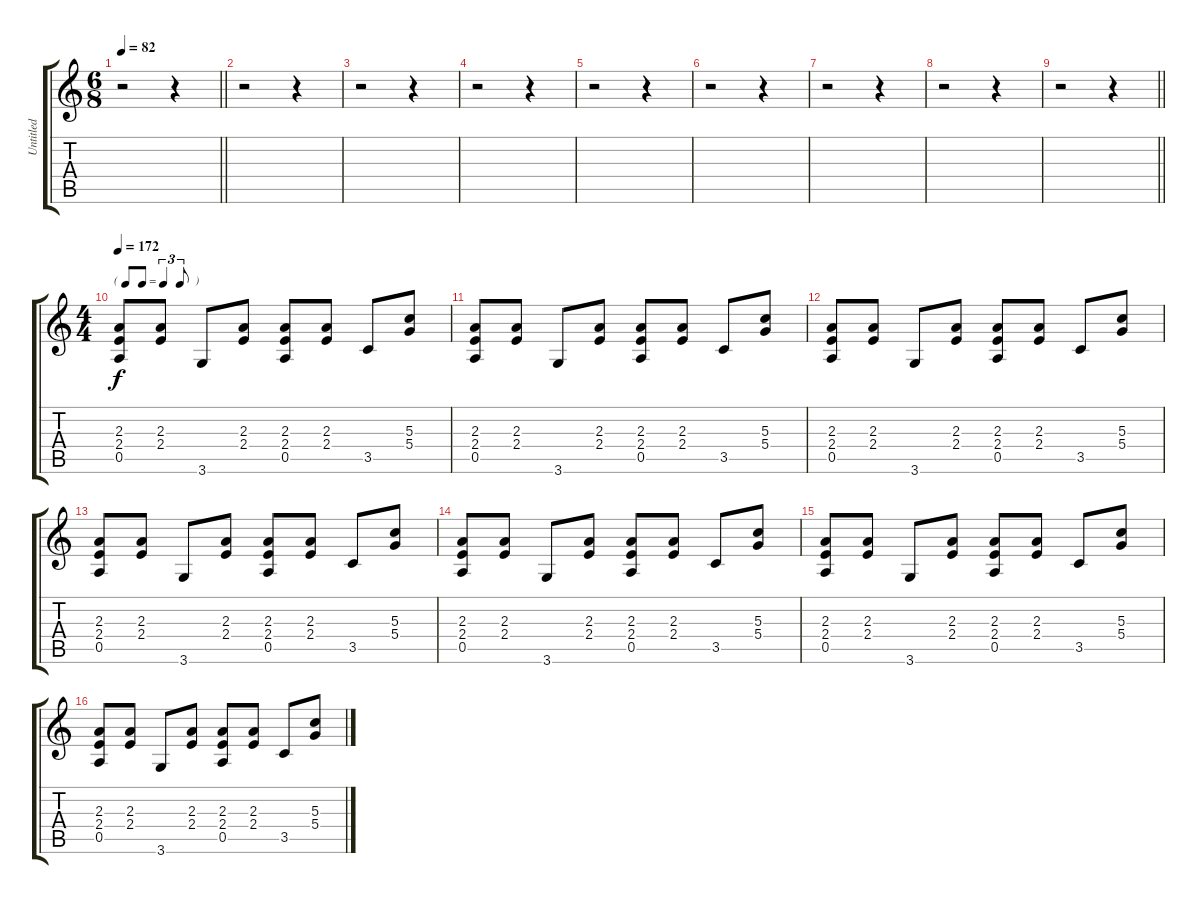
\track ("Untitled" "Untitled") {instrument distortionguitar}
\staff {score tabs}
\tuning (E4 B3 G3 D3 A2 E2) {hide}
\ts (6 8)
\tempo 82
\clef g2
\barLineRight lightlight
\ks c
r.2{dy f instrument distortionguitar} r.4 |
r.2 r.4 |
r.2 r.4 |
r.2 r.4 |
r.2 r.4 |
r.2 r.4 |
r.2 r.4 |
r.2 r.4 |
\barLineRight lightlight
r.2 r.4 |
\ts (4 4)
\tf triplet8th
\tempo 172
(2.3 2.4 0.5).8 (2.3 2.4).8 3.6.8 (2.3 2.4).8 (2.3 2.4 0.5).8 (2.3 2.4).8 3.5.8 (5.3 5.4).8 |
(2.3 2.4 0.5).8 (2.3 2.4).8 3.6.8 (2.3 2.4).8 (2.3 2.4 0.5).8 (2.3 2.4).8 3.5.8 (5.3 5.4).8 |
(2.3 2.4 0.5).8 (2.3 2.4).8 3.6.8 (2.3 2.4).8 (2.3 2.4 0.5).8 (2.3 2.4).8 3.5.8 (5.3 5.4).8 |
(2.3 2.4 0.5).8 (2.3 2.4).8 3.6.8 (2.3 2.4).8 (2.3 2.4 0.5).8 (2.3 2.4).8 3.5.8 (5.3 5.4).8 |
(2.3 2.4 0.5).8 (2.3 2.4).8 3.6.8 (2.3 2.4).8 (2.3 2.4 0.5).8 (2.3 2.4).8 3.5.8 (5.3 5.4).8 |
(2.3 2.4 0.5).8 (2.3 2.4).8 3.6.8 (2.3 2.4).8 (2.3 2.4 0.5).8 (2.3 2.4).8 3.5.8 (5.3 5.4).8 |
(2.3 2.4 0.5).8 (2.3 2.4).8 3.6.8 (2.3 2.4).8 (2.3 2.4 0.5).8 (2.3 2.4).8 3.5.8 (5.3 5.4).8
